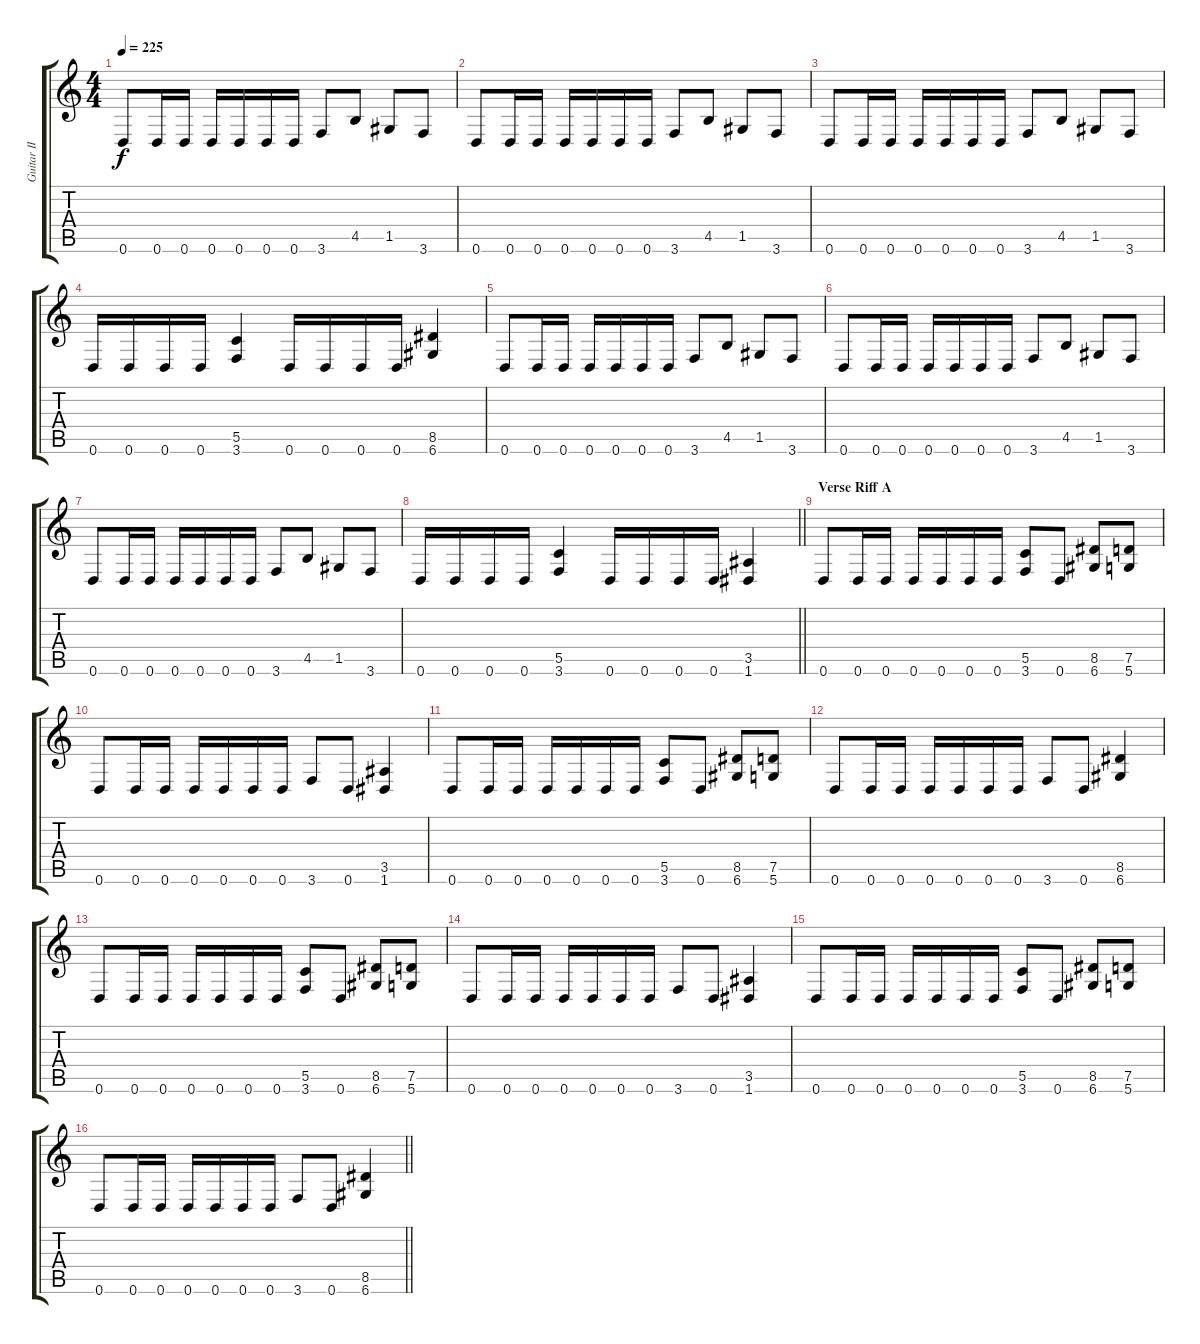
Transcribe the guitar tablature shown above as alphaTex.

\track ("Guitar II" "Guitar II") {instrument distortionguitar}
\staff {score tabs}
\tuning (D4 A3 F3 C3 G2 D2) {hide}
\ts (4 4)
\tempo 225
\clef g2
\ks c
0.6.8{dy f} 0.6.16 0.6.16 0.6.16 0.6.16 0.6.16 0.6.16 3.6.8 4.5.8 1.5.8 3.6.8 |
0.6.8 0.6.16 0.6.16 0.6.16 0.6.16 0.6.16 0.6.16 3.6.8 4.5.8 1.5.8 3.6.8 |
0.6.8 0.6.16 0.6.16 0.6.16 0.6.16 0.6.16 0.6.16 3.6.8 4.5.8 1.5.8 3.6.8 |
0.6.16 0.6.16 0.6.16 0.6.16 (5.5 3.6).4 0.6.16 0.6.16 0.6.16 0.6.16 (8.5 6.6).4 |
0.6.8 0.6.16 0.6.16 0.6.16 0.6.16 0.6.16 0.6.16 3.6.8 4.5.8 1.5.8 3.6.8 |
0.6.8 0.6.16 0.6.16 0.6.16 0.6.16 0.6.16 0.6.16 3.6.8 4.5.8 1.5.8 3.6.8 |
0.6.8 0.6.16 0.6.16 0.6.16 0.6.16 0.6.16 0.6.16 3.6.8 4.5.8 1.5.8 3.6.8 |
\barLineRight lightlight
0.6.16 0.6.16 0.6.16 0.6.16 (5.5 3.6).4 0.6.16 0.6.16 0.6.16 0.6.16 (3.5 1.6).4 |
\section ("" "Verse Riff A")
0.6.8 0.6.16 0.6.16 0.6.16 0.6.16 0.6.16 0.6.16 (5.5 3.6).8 0.6.8 (8.5 6.6).8 (7.5 5.6).8 |
0.6.8 0.6.16 0.6.16 0.6.16 0.6.16 0.6.16 0.6.16 3.6.8 0.6.8 (3.5 1.6).4 |
0.6.8 0.6.16 0.6.16 0.6.16 0.6.16 0.6.16 0.6.16 (5.5 3.6).8 0.6.8 (8.5 6.6).8 (7.5 5.6).8 |
0.6.8 0.6.16 0.6.16 0.6.16 0.6.16 0.6.16 0.6.16 3.6.8 0.6.8 (8.5 6.6).4 |
0.6.8 0.6.16 0.6.16 0.6.16 0.6.16 0.6.16 0.6.16 (5.5 3.6).8 0.6.8 (8.5 6.6).8 (7.5 5.6).8 |
0.6.8 0.6.16 0.6.16 0.6.16 0.6.16 0.6.16 0.6.16 3.6.8 0.6.8 (3.5 1.6).4 |
0.6.8 0.6.16 0.6.16 0.6.16 0.6.16 0.6.16 0.6.16 (5.5 3.6).8 0.6.8 (8.5 6.6).8 (7.5 5.6).8 |
\barLineRight lightlight
0.6.8 0.6.16 0.6.16 0.6.16 0.6.16 0.6.16 0.6.16 3.6.8 0.6.8 (8.5 6.6).4
